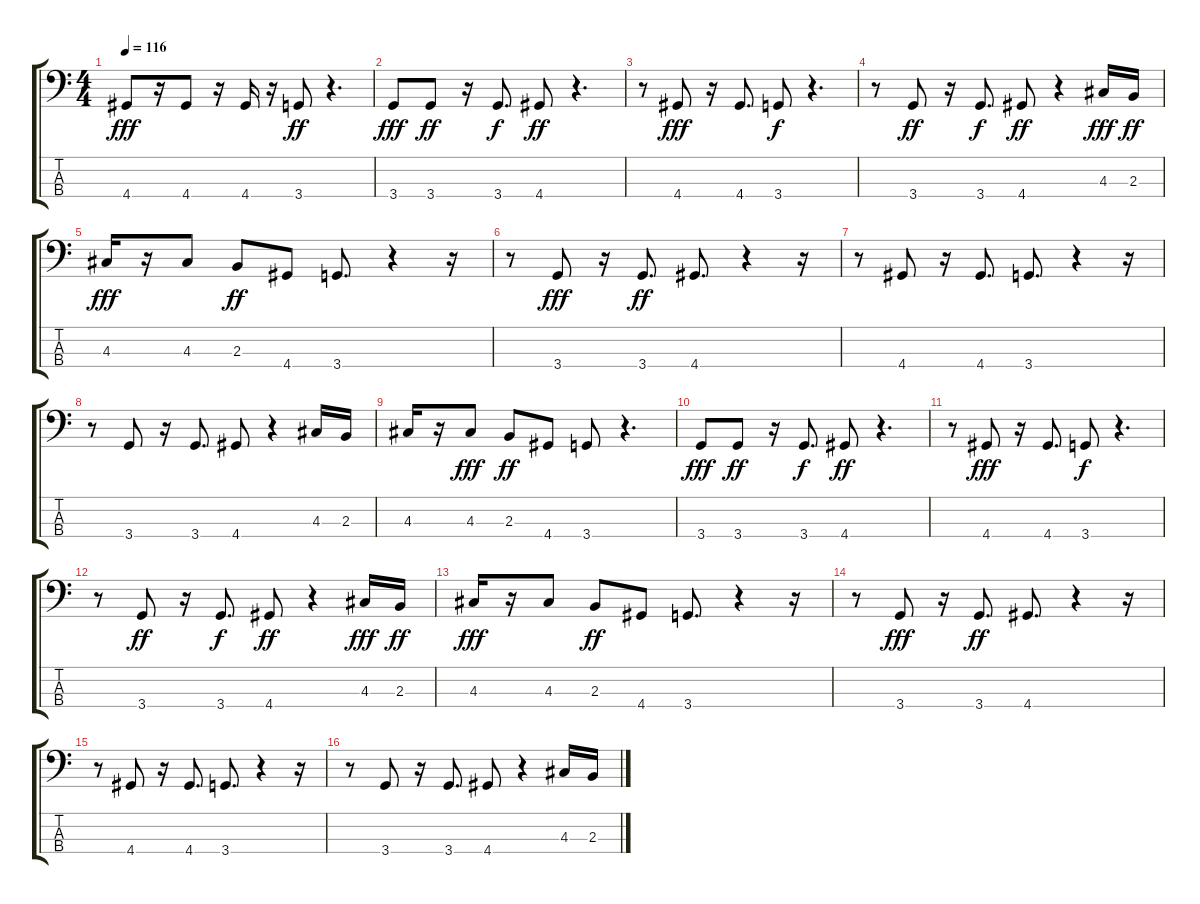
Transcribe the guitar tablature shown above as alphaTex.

\track "" {instrument electricbassfinger}
\staff {score tabs}
\tuning (G2 D2 A1 E1) {hide}
\ts (4 4)
\tempo 116
\clef f4
\ks c
4.4.8{dy fff} r.16 4.4.8 r.16 4.4.16 r.16 3.4.8{dy ff} r.4{d} |
3.4.8{dy fff} 3.4.8{dy ff} r.16 3.4.8{d dy f} 4.4.8{dy ff} r.4{d} |
r.8 4.4.8{dy fff} r.16 4.4.8{d} 3.4.8{dy f} r.4{d} |
r.8 3.4.8{dy ff} r.16 3.4.8{d dy f} 4.4.8{dy ff} r.4 4.3.16{dy fff} 2.3.16{dy ff} |
4.3.16{dy fff} r.16 4.3.8 2.3.8{dy ff} 4.4.8 3.4.8{d} r.4 r.16 |
r.8 3.4.8{dy fff} r.16 3.4.8{d dy ff} 4.4.8{d} r.4 r.16 |
r.8 4.4.8 r.16 4.4.8{d} 3.4.8{d} r.4 r.16 |
r.8 3.4.8 r.16 3.4.8{d} 4.4.8 r.4 4.3.16 2.3.16 |
4.3.16 r.16 4.3.8{dy fff} 2.3.8{dy ff} 4.4.8 3.4.8 r.4{d} |
3.4.8{dy fff} 3.4.8{dy ff} r.16 3.4.8{d dy f} 4.4.8{dy ff} r.4{d} |
r.8 4.4.8{dy fff} r.16 4.4.8{d} 3.4.8{dy f} r.4{d} |
r.8 3.4.8{dy ff} r.16 3.4.8{d dy f} 4.4.8{dy ff} r.4 4.3.16{dy fff} 2.3.16{dy ff} |
4.3.16{dy fff} r.16 4.3.8 2.3.8{dy ff} 4.4.8 3.4.8{d} r.4 r.16 |
r.8 3.4.8{dy fff} r.16 3.4.8{d dy ff} 4.4.8{d} r.4 r.16 |
r.8 4.4.8 r.16 4.4.8{d} 3.4.8{d} r.4 r.16 |
r.8 3.4.8 r.16 3.4.8{d} 4.4.8 r.4 4.3.16 2.3.16
